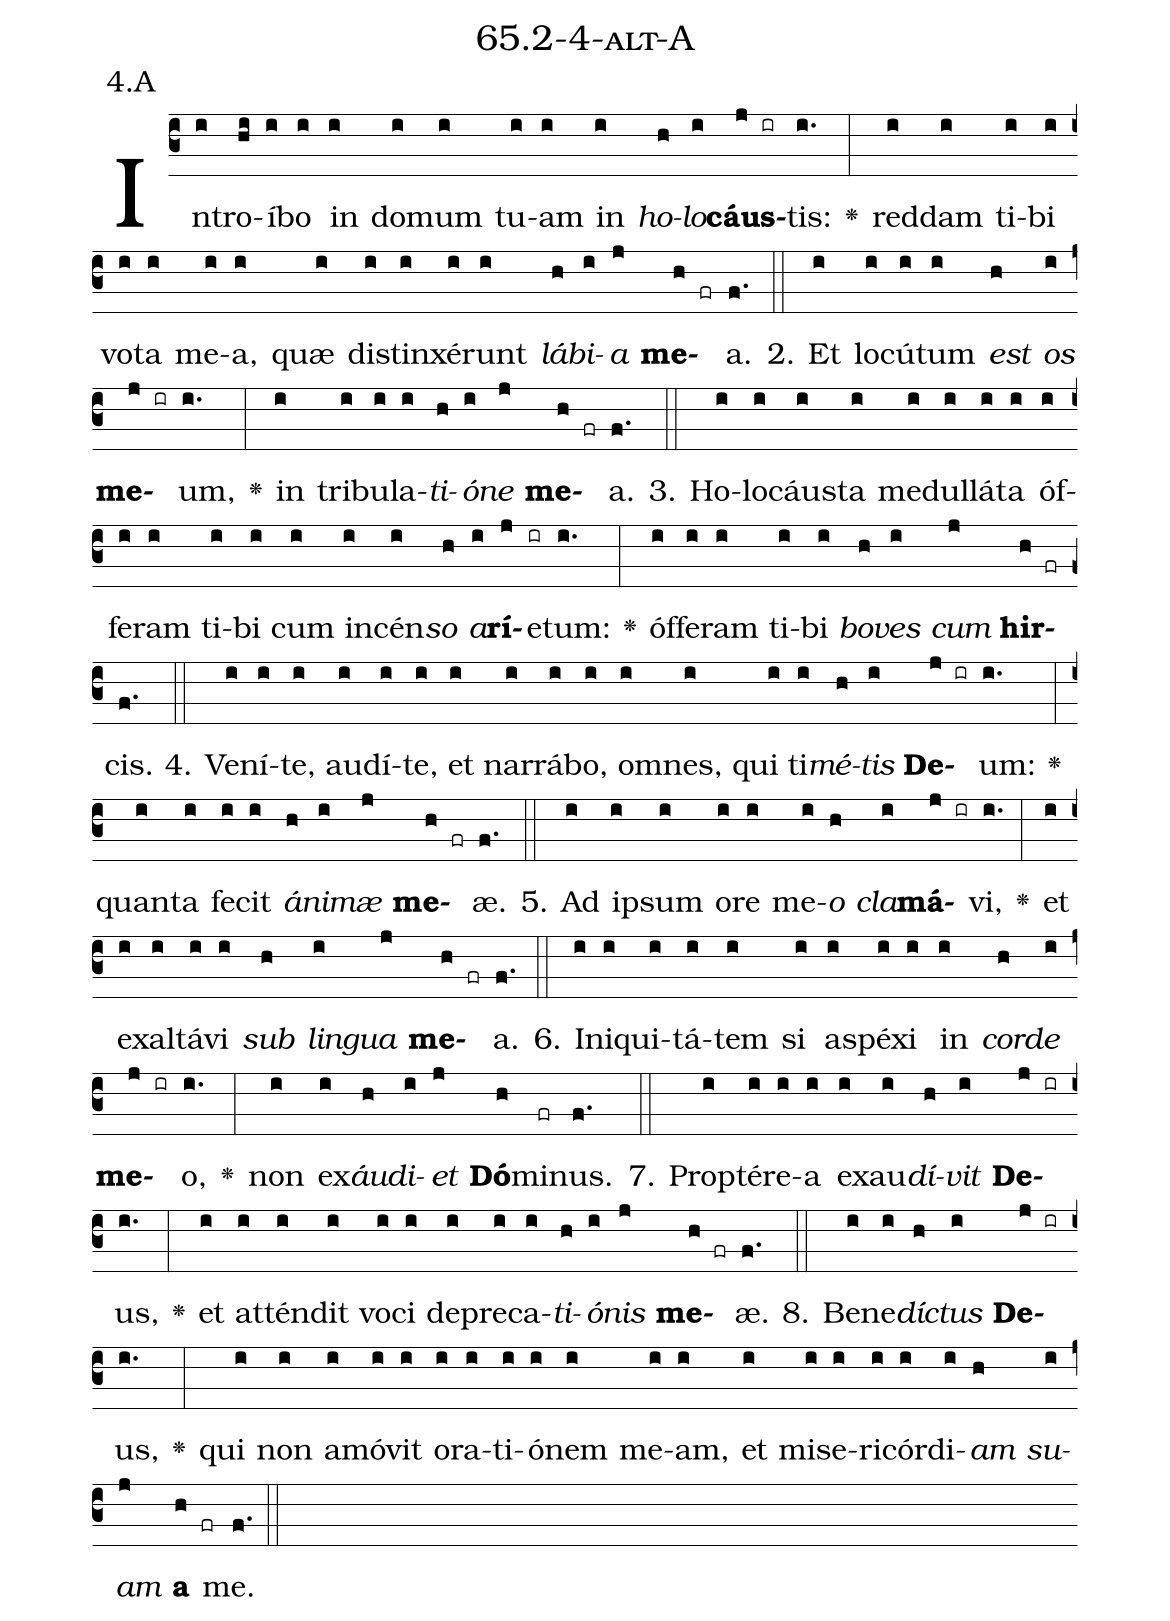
name: 65.2-4-alt-A;
annotation: 4.A;
%%
(c3)In(i)tro(hi)í(i)bo(i) in(i) do(i)mum(i) tu(i)am(i) in(i) <i>ho</i>(h)<i>lo</i>(i)<b>cáus</b>(j ir)tis:(i.) <v>\greheightstar</v>(:) red(i)dam(i) ti(i)bi(i) vo(i)ta(i) me(i)a,(i) quæ(i) di(i)stin(i)xé(i)runt(i) <i>lá</i>(h)<i>bi</i>(i)<i>a</i>(j) <b>me</b>(h fr)a.(f.) (::)
2. Et(i) lo(i)cú(i)tum(i) <i>est</i>(h) <i>os</i>(i) <b>me</b>(j ir)um,(i.) <v>\greheightstar</v>(:) in(i) tri(i)bu(i)la(i)<i>ti</i>(h)<i>ó</i>(i)<i>ne</i>(j) <b>me</b>(h fr)a.(f.) (::)
3. Ho(i)lo(i)cáus(i)ta(i) me(i)dul(i)lá(i)ta(i) óf(i)fe(i)ram(i) ti(i)bi(i) cum(i) in(i)cén(i)<i>so</i>(h) <i>a</i>(i)<b>rí</b>(j)e(ir)tum:(i.) <v>\greheightstar</v>(:) óf(i)fe(i)ram(i) ti(i)bi(i) <i>bo</i>(h)<i>ves</i>(i) <i>cum</i>(j) <b>hir</b>(h fr)cis.(f.) (::)
4. Ve(i)ní(i)te,(i) au(i)dí(i)te,(i) et(i) nar(i)rá(i)bo,(i) om(i)nes,(i) qui(i) ti(i)<i>mé</i>(h)<i>tis</i>(i) <b>De</b>(j ir)um:(i.) <v>\greheightstar</v>(:) quan(i)ta(i) fe(i)cit(i) <i>á</i>(h)<i>ni</i>(i)<i>mæ</i>(j) <b>me</b>(h fr)æ.(f.) (::)
5. Ad(i) ip(i)sum(i) o(i)re(i) me(i)<i>o</i>(h) <i>cla</i>(i)<b>má</b>(j ir)vi,(i.) <v>\greheightstar</v>(:) et(i) ex(i)al(i)tá(i)vi(i) <i>sub</i>(h) <i>lin</i>(i)<i>gua</i>(j) <b>me</b>(h fr)a.(f.) (::)
6. In(i)i(i)qui(i)tá(i)tem(i) si(i) a(i)spé(i)xi(i) in(i) <i>cor</i>(h)<i>de</i>(i) <b>me</b>(j ir)o,(i.) <v>\greheightstar</v>(:) non(i) ex(i)<i>áu</i>(h)<i>di</i>(i)<i>et</i>(j) <b>Dó</b>(h)mi(fr)nus.(f.) (::)
7. Prop(i)tér(i)e(i)a(i) ex(i)au(i)<i>dí</i>(h)<i>vit</i>(i) <b>De</b>(j ir)us,(i.) <v>\greheightstar</v>(:) et(i) at(i)tén(i)dit(i) vo(i)ci(i) de(i)pre(i)ca(i)<i>ti</i>(h)<i>ó</i>(i)<i>nis</i>(j) <b>me</b>(h fr)æ.(f.) (::)
8. Be(i)ne(i)<i>díc</i>(h)<i>tus</i>(i) <b>De</b>(j ir)us,(i.) <v>\greheightstar</v>(:) qui(i) non(i) a(i)mó(i)vit(i) o(i)ra(i)ti(i)ó(i)nem(i) me(i)am,(i) et(i) mi(i)se(i)ri(i)cór(i)di(i)<i>am</i>(h) <i>su</i>(i)<i>am</i>(j) <b>a</b>(h fr) me.(f.) (::)
